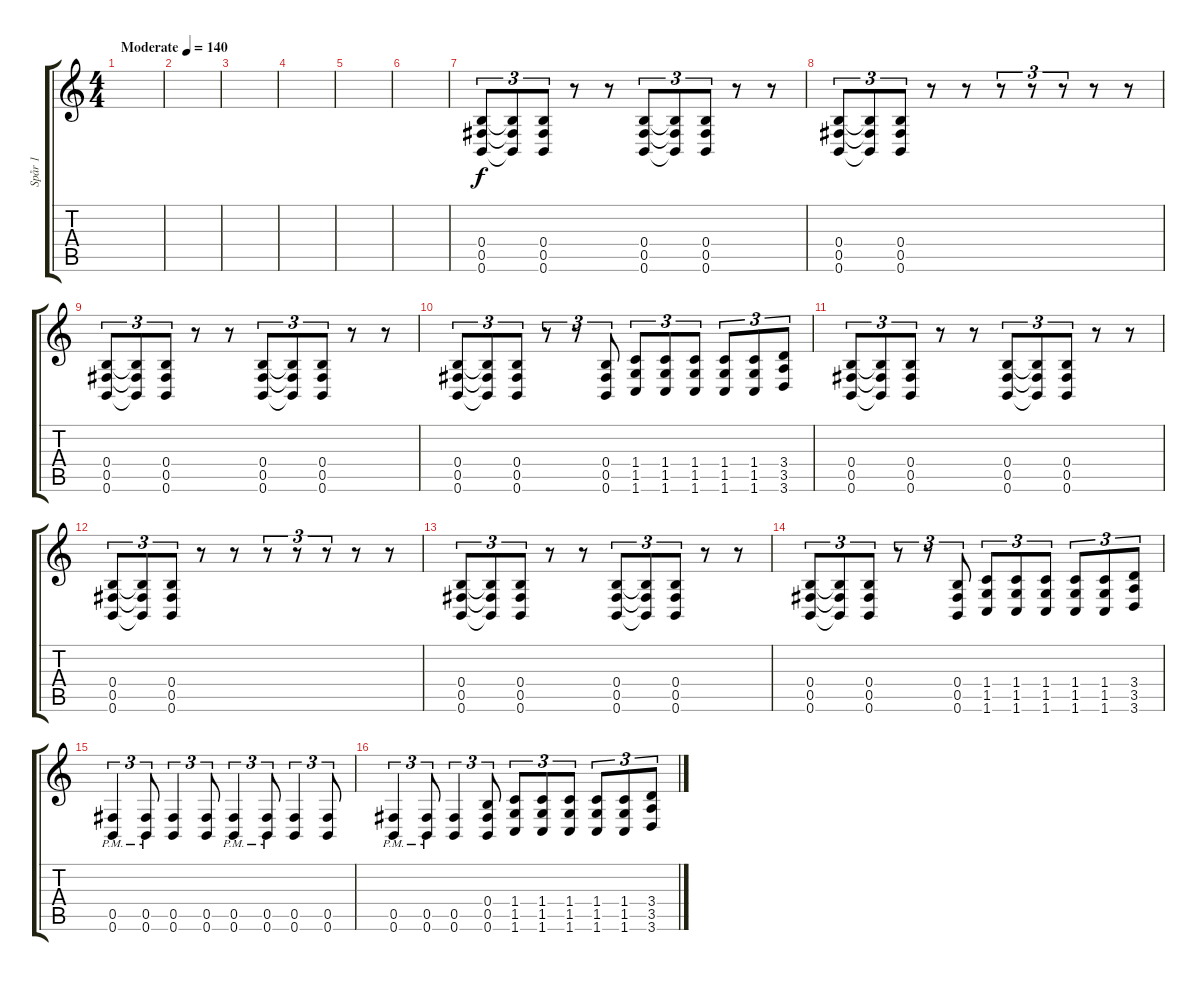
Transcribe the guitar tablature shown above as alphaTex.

\track ("Spår 1" "Spår 1") {instrument distortionguitar}
\staff {score tabs}
\tuning (Db4 Ab3 E3 B2 Gb2 B1) {hide}
\ts (4 4)
\tempo (140 "Moderate")
\clef g2
\ks c
|
|
|
|
|
|
(0.4 0.5 0.6).8{tu (3 2)} (0.4{t} 0.5{t} 0.6{t}).8{tu (3 2)} (0.4 0.5 0.6).8{tu (3 2)} r.8 r.8 (0.4 0.5 0.6).8{tu (3 2)} (0.4{t} 0.5{t} 0.6{t}).8{tu (3 2)} (0.4 0.5 0.6).8{tu (3 2)} r.8 r.8 |
(0.4 0.5 0.6).8{tu (3 2)} (0.4{t} 0.5{t} 0.6{t}).8{tu (3 2)} (0.4 0.5 0.6).8{tu (3 2)} r.8 r.8 r.8{tu (3 2)} r.8{tu (3 2)} r.8{tu (3 2)} r.8 r.8 |
(0.4 0.5 0.6).8{tu (3 2)} (0.4{t} 0.5{t} 0.6{t}).8{tu (3 2)} (0.4 0.5 0.6).8{tu (3 2)} r.8 r.8 (0.4 0.5 0.6).8{tu (3 2)} (0.4{t} 0.5{t} 0.6{t}).8{tu (3 2)} (0.4 0.5 0.6).8{tu (3 2)} r.8 r.8 |
(0.4 0.5 0.6).8{tu (3 2)} (0.4{t} 0.5{t} 0.6{t}).8{tu (3 2)} (0.4 0.5 0.6).8{tu (3 2)} r.8{tu (3 2)} r.8{tu (3 2)} (0.4 0.5 0.6).8{tu (3 2)} (1.4 1.5 1.6).8{tu (3 2)} (1.4 1.5 1.6).8{tu (3 2)} (1.4 1.5 1.6).8{tu (3 2)} (1.4 1.5 1.6).8{tu (3 2)} (1.4 1.5 1.6).8{tu (3 2)} (3.4 3.5 3.6).8{tu (3 2)} |
(0.4 0.5 0.6).8{tu (3 2)} (0.4{t} 0.5{t} 0.6{t}).8{tu (3 2)} (0.4 0.5 0.6).8{tu (3 2)} r.8 r.8 (0.4 0.5 0.6).8{tu (3 2)} (0.4{t} 0.5{t} 0.6{t}).8{tu (3 2)} (0.4 0.5 0.6).8{tu (3 2)} r.8 r.8 |
(0.4 0.5 0.6).8{tu (3 2)} (0.4{t} 0.5{t} 0.6{t}).8{tu (3 2)} (0.4 0.5 0.6).8{tu (3 2)} r.8 r.8 r.8{tu (3 2)} r.8{tu (3 2)} r.8{tu (3 2)} r.8 r.8 |
(0.4 0.5 0.6).8{tu (3 2)} (0.4{t} 0.5{t} 0.6{t}).8{tu (3 2)} (0.4 0.5 0.6).8{tu (3 2)} r.8 r.8 (0.4 0.5 0.6).8{tu (3 2)} (0.4{t} 0.5{t} 0.6{t}).8{tu (3 2)} (0.4 0.5 0.6).8{tu (3 2)} r.8 r.8 |
(0.4 0.5 0.6).8{tu (3 2)} (0.4{t} 0.5{t} 0.6{t}).8{tu (3 2)} (0.4 0.5 0.6).8{tu (3 2)} r.8{tu (3 2)} r.8{tu (3 2)} (0.4 0.5 0.6).8{tu (3 2)} (1.4 1.5 1.6).8{tu (3 2)} (1.4 1.5 1.6).8{tu (3 2)} (1.4 1.5 1.6).8{tu (3 2)} (1.4 1.5 1.6).8{tu (3 2)} (1.4 1.5 1.6).8{tu (3 2)} (3.4 3.5 3.6).8{tu (3 2)} |
(0.5{pm} 0.6{pm}).4{tu (3 2)} (0.5{pm} 0.6{pm}).8{tu (3 2)} (0.5 0.6).4{tu (3 2)} (0.5 0.6).8{tu (3 2)} (0.5{pm} 0.6{pm}).4{tu (3 2)} (0.5{pm} 0.6{pm}).8{tu (3 2)} (0.5 0.6).4{tu (3 2)} (0.5 0.6).8{tu (3 2)} |
(0.5{pm} 0.6{pm}).4{tu (3 2)} (0.5{pm} 0.6{pm}).8{tu (3 2)} (0.5 0.6).4{tu (3 2)} (0.4 0.5 0.6).8{tu (3 2)} (1.4 1.5 1.6).8{tu (3 2)} (1.4 1.5 1.6).8{tu (3 2)} (1.4 1.5 1.6).8{tu (3 2)} (1.4 1.5 1.6).8{tu (3 2)} (1.4 1.5 1.6).8{tu (3 2)} (3.4 3.5 3.6).8{tu (3 2)}
